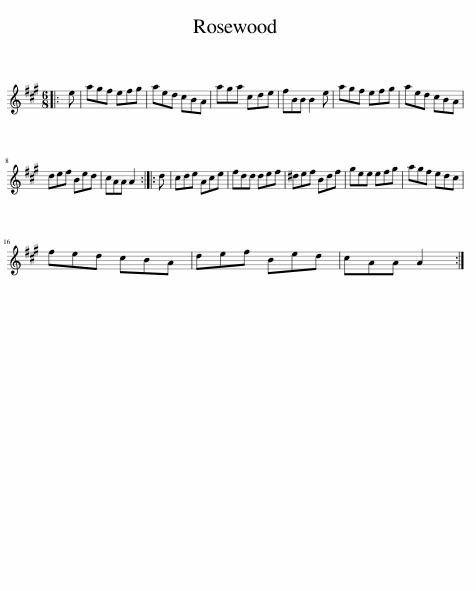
X:1
L:1/8
M:6/8
I:linebreak $
K:A
V:1 treble
V:1
|: e | agf efg | aed cBA | aga cde | fBB B2 e | %5
 agf efg | aed cBA |$ def Bed | cAA A2 :: d | %10
 cde Ace | fdd def | ^def Bdf | gee efg | agf edc |$ %15
 fed cBA | def Bed | cAA A2 :| %18
